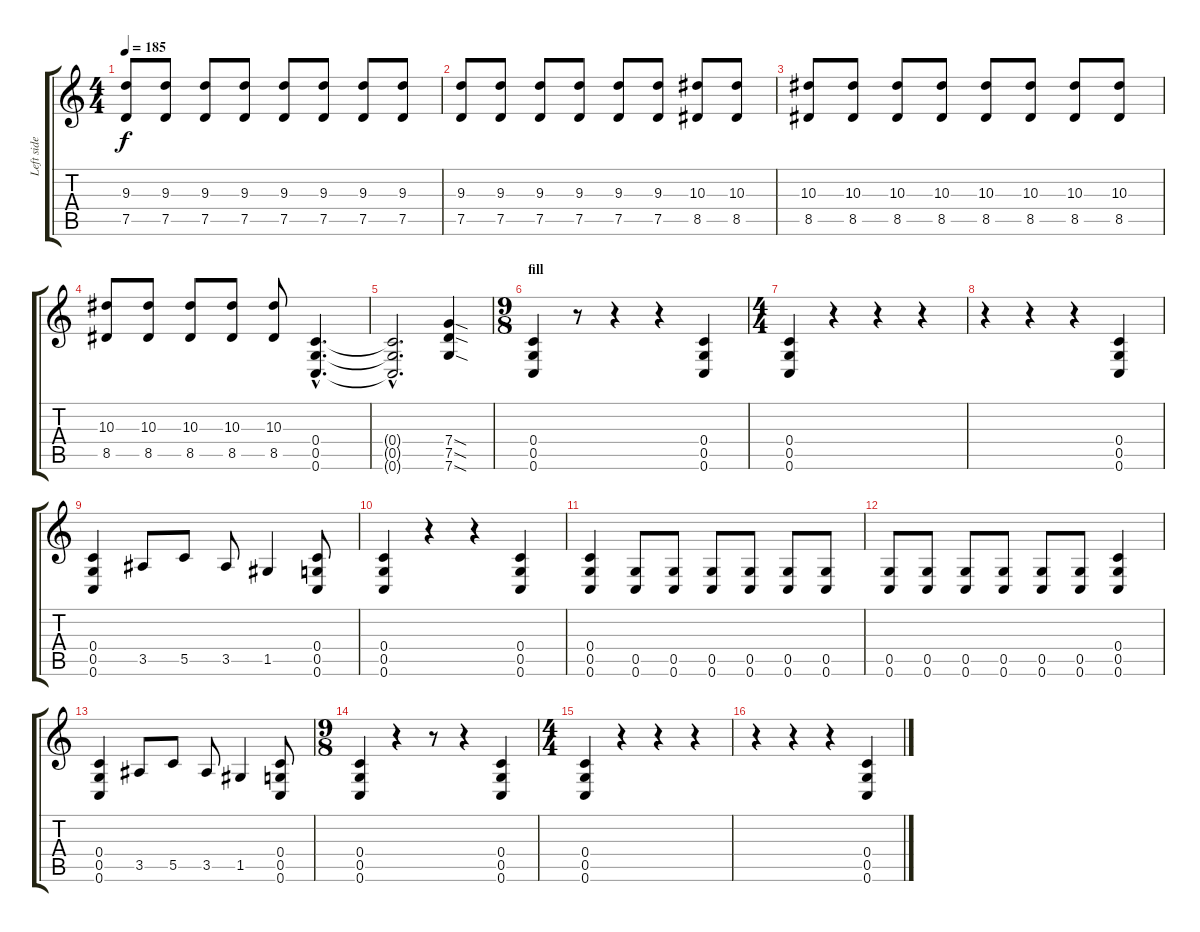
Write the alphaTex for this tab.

\track ("Left side" "Left side") {instrument distortionguitar}
\staff {score tabs}
\tuning (D4 A3 F3 C3 G2 C2) {hide}
\ts (4 4)
\tempo 185
\clef g2
\ks c
(9.3 7.5).8{dy f} (9.3 7.5).8 (9.3 7.5).8 (9.3 7.5).8 (9.3 7.5).8 (9.3 7.5).8 (9.3 7.5).8 (9.3 7.5).8 |
(9.3 7.5).8 (9.3 7.5).8 (9.3 7.5).8 (9.3 7.5).8 (9.3 7.5).8 (9.3 7.5).8 (10.3 8.5).8 (10.3 8.5).8 |
(10.3 8.5).8 (10.3 8.5).8 (10.3 8.5).8 (10.3 8.5).8 (10.3 8.5).8 (10.3 8.5).8 (10.3 8.5).8 (10.3 8.5).8 |
(10.3 8.5).8 (10.3 8.5).8 (10.3 8.5).8 (10.3 8.5).8 (10.3 8.5).8 (0.4{hac} 0.5{hac} 0.6{hac}).4{d} |
(0.4{hac t} 0.5{hac t} 0.6{hac t}).2{d} (7.4{sod} 7.5{sod} 7.6{sod}).4 |
\ts (9 8)
\section ("" "fill")
(0.4 0.5 0.6).4 r.8 r.4 r.4 (0.4 0.5 0.6).4 |
\ts (4 4)
(0.4 0.5 0.6).4 r.4 r.4 r.4 |
r.4 r.4 r.4 (0.4 0.5 0.6).4 |
(0.4 0.5 0.6).4 3.5.8 5.5.8 3.5.8 1.5.4 (0.4 0.5 0.6).8 |
(0.4 0.5 0.6).4 r.4 r.4 (0.4 0.5 0.6).4 |
(0.4 0.5 0.6).4 (0.5 0.6).8 (0.5 0.6).8 (0.5 0.6).8 (0.5 0.6).8 (0.5 0.6).8 (0.5 0.6).8 |
(0.5 0.6).8 (0.5 0.6).8 (0.5 0.6).8 (0.5 0.6).8 (0.5 0.6).8 (0.5 0.6).8 (0.4 0.5 0.6).4 |
(0.4 0.5 0.6).4 3.5.8 5.5.8 3.5.8 1.5.4 (0.4 0.5 0.6).8 |
\ts (9 8)
(0.4 0.5 0.6).4 r.4 r.8 r.4 (0.4 0.5 0.6).4 |
\ts (4 4)
(0.4 0.5 0.6).4 r.4 r.4 r.4 |
r.4 r.4 r.4 (0.4 0.5 0.6).4
